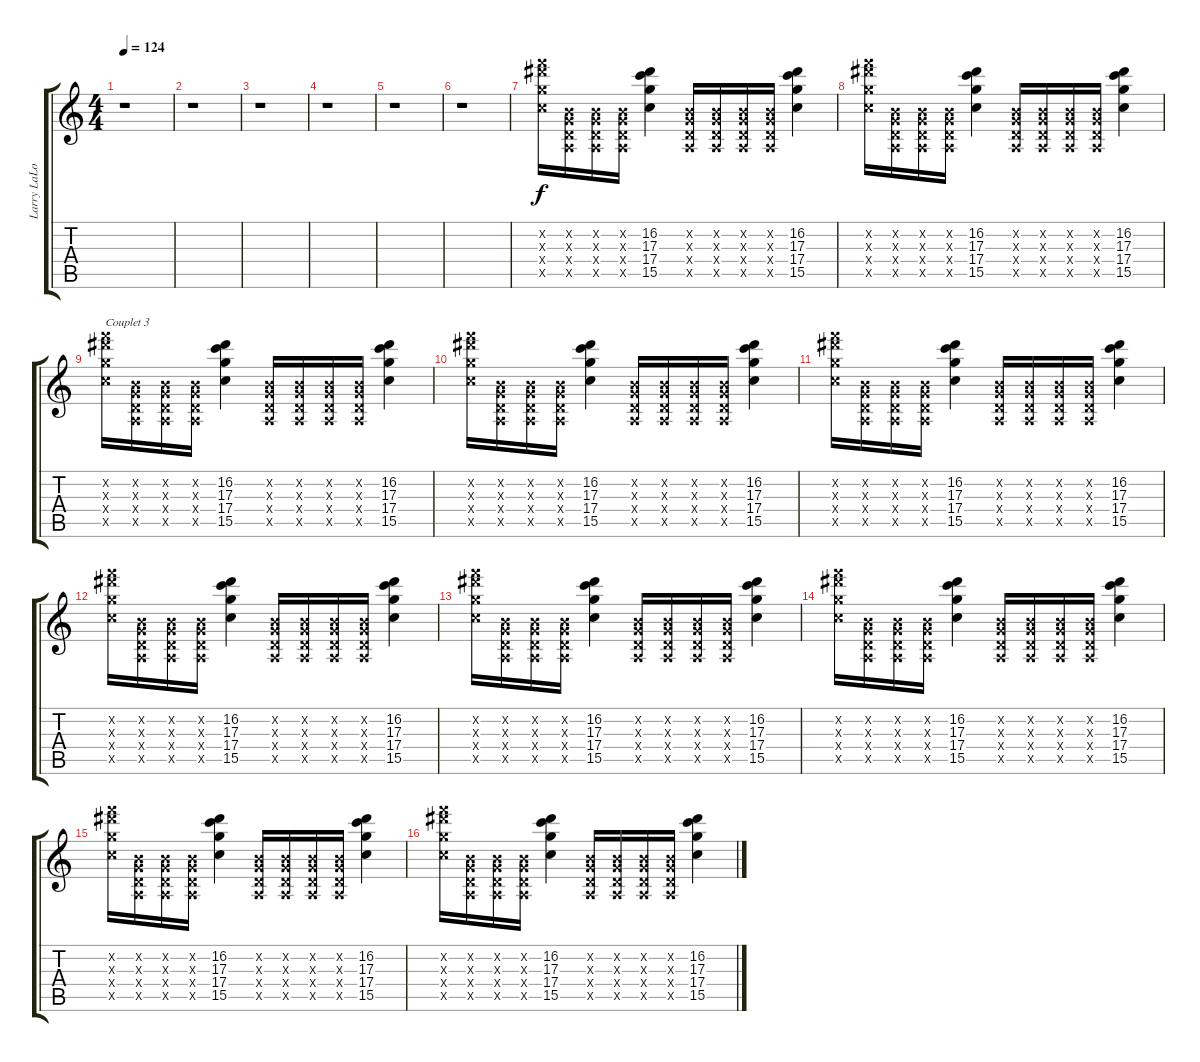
\track ("Larry LaLonde" "Larry LaLo") {instrument overdrivenguitar}
\staff {score tabs}
\tuning (E4 B3 G3 D3 A2 E2) {hide}
\ts (4 4)
\tempo 124
\clef g2
\ks c
r.1{dy f} |
r.1 |
r.1 |
r.1 |
r.1 |
r.1 |
(16.2{x} 22.3{x} 17.4{x} 15.5{x}).16 (0.2{x} 0.3{x} 0.4{x} 0.5{x}).16 (0.2{x} 0.3{x} 0.4{x} 0.5{x}).16 (0.2{x} 0.3{x} 0.4{x} 0.5{x}).16 (16.2 17.3 17.4 15.5).4 (0.2{x} 0.3{x} 0.4{x} 0.5{x}).16 (0.2{x} 0.3{x} 0.4{x} 0.5{x}).16 (0.2{x} 0.3{x} 0.4{x} 0.5{x}).16 (0.2{x} 0.3{x} 0.4{x} 0.5{x}).16 (16.2 17.3 17.4 15.5).4 |
(16.2{x} 22.3{x} 17.4{x} 15.5{x}).16 (0.2{x} 0.3{x} 0.4{x} 0.5{x}).16 (0.2{x} 0.3{x} 0.4{x} 0.5{x}).16 (0.2{x} 0.3{x} 0.4{x} 0.5{x}).16 (16.2 17.3 17.4 15.5).4 (0.2{x} 0.3{x} 0.4{x} 0.5{x}).16 (0.2{x} 0.3{x} 0.4{x} 0.5{x}).16 (0.2{x} 0.3{x} 0.4{x} 0.5{x}).16 (0.2{x} 0.3{x} 0.4{x} 0.5{x}).16 (16.2 17.3 17.4 15.5).4 |
(16.2{x} 22.3{x} 17.4{x} 15.5{x}).16{txt "Couplet 3"} (0.2{x} 0.3{x} 0.4{x} 0.5{x}).16 (0.2{x} 0.3{x} 0.4{x} 0.5{x}).16 (0.2{x} 0.3{x} 0.4{x} 0.5{x}).16 (16.2 17.3 17.4 15.5).4 (0.2{x} 0.3{x} 0.4{x} 0.5{x}).16 (0.2{x} 0.3{x} 0.4{x} 0.5{x}).16 (0.2{x} 0.3{x} 0.4{x} 0.5{x}).16 (0.2{x} 0.3{x} 0.4{x} 0.5{x}).16 (16.2 17.3 17.4 15.5).4 |
(16.2{x} 22.3{x} 17.4{x} 15.5{x}).16 (0.2{x} 0.3{x} 0.4{x} 0.5{x}).16 (0.2{x} 0.3{x} 0.4{x} 0.5{x}).16 (0.2{x} 0.3{x} 0.4{x} 0.5{x}).16 (16.2 17.3 17.4 15.5).4 (0.2{x} 0.3{x} 0.4{x} 0.5{x}).16 (0.2{x} 0.3{x} 0.4{x} 0.5{x}).16 (0.2{x} 0.3{x} 0.4{x} 0.5{x}).16 (0.2{x} 0.3{x} 0.4{x} 0.5{x}).16 (16.2 17.3 17.4 15.5).4 |
(16.2{x} 22.3{x} 17.4{x} 15.5{x}).16 (0.2{x} 0.3{x} 0.4{x} 0.5{x}).16 (0.2{x} 0.3{x} 0.4{x} 0.5{x}).16 (0.2{x} 0.3{x} 0.4{x} 0.5{x}).16 (16.2 17.3 17.4 15.5).4 (0.2{x} 0.3{x} 0.4{x} 0.5{x}).16 (0.2{x} 0.3{x} 0.4{x} 0.5{x}).16 (0.2{x} 0.3{x} 0.4{x} 0.5{x}).16 (0.2{x} 0.3{x} 0.4{x} 0.5{x}).16 (16.2 17.3 17.4 15.5).4 |
(16.2{x} 22.3{x} 17.4{x} 15.5{x}).16 (0.2{x} 0.3{x} 0.4{x} 0.5{x}).16 (0.2{x} 0.3{x} 0.4{x} 0.5{x}).16 (0.2{x} 0.3{x} 0.4{x} 0.5{x}).16 (16.2 17.3 17.4 15.5).4 (0.2{x} 0.3{x} 0.4{x} 0.5{x}).16 (0.2{x} 0.3{x} 0.4{x} 0.5{x}).16 (0.2{x} 0.3{x} 0.4{x} 0.5{x}).16 (0.2{x} 0.3{x} 0.4{x} 0.5{x}).16 (16.2 17.3 17.4 15.5).4 |
(16.2{x} 22.3{x} 17.4{x} 15.5{x}).16 (0.2{x} 0.3{x} 0.4{x} 0.5{x}).16 (0.2{x} 0.3{x} 0.4{x} 0.5{x}).16 (0.2{x} 0.3{x} 0.4{x} 0.5{x}).16 (16.2 17.3 17.4 15.5).4 (0.2{x} 0.3{x} 0.4{x} 0.5{x}).16 (0.2{x} 0.3{x} 0.4{x} 0.5{x}).16 (0.2{x} 0.3{x} 0.4{x} 0.5{x}).16 (0.2{x} 0.3{x} 0.4{x} 0.5{x}).16 (16.2 17.3 17.4 15.5).4 |
(16.2{x} 22.3{x} 17.4{x} 15.5{x}).16 (0.2{x} 0.3{x} 0.4{x} 0.5{x}).16 (0.2{x} 0.3{x} 0.4{x} 0.5{x}).16 (0.2{x} 0.3{x} 0.4{x} 0.5{x}).16 (16.2 17.3 17.4 15.5).4 (0.2{x} 0.3{x} 0.4{x} 0.5{x}).16 (0.2{x} 0.3{x} 0.4{x} 0.5{x}).16 (0.2{x} 0.3{x} 0.4{x} 0.5{x}).16 (0.2{x} 0.3{x} 0.4{x} 0.5{x}).16 (16.2 17.3 17.4 15.5).4 |
(16.2{x} 22.3{x} 17.4{x} 15.5{x}).16 (0.2{x} 0.3{x} 0.4{x} 0.5{x}).16 (0.2{x} 0.3{x} 0.4{x} 0.5{x}).16 (0.2{x} 0.3{x} 0.4{x} 0.5{x}).16 (16.2 17.3 17.4 15.5).4 (0.2{x} 0.3{x} 0.4{x} 0.5{x}).16 (0.2{x} 0.3{x} 0.4{x} 0.5{x}).16 (0.2{x} 0.3{x} 0.4{x} 0.5{x}).16 (0.2{x} 0.3{x} 0.4{x} 0.5{x}).16 (16.2 17.3 17.4 15.5).4 |
(16.2{x} 22.3{x} 17.4{x} 15.5{x}).16 (0.2{x} 0.3{x} 0.4{x} 0.5{x}).16 (0.2{x} 0.3{x} 0.4{x} 0.5{x}).16 (0.2{x} 0.3{x} 0.4{x} 0.5{x}).16 (16.2 17.3 17.4 15.5).4 (0.2{x} 0.3{x} 0.4{x} 0.5{x}).16 (0.2{x} 0.3{x} 0.4{x} 0.5{x}).16 (0.2{x} 0.3{x} 0.4{x} 0.5{x}).16 (0.2{x} 0.3{x} 0.4{x} 0.5{x}).16 (16.2 17.3 17.4 15.5).4
